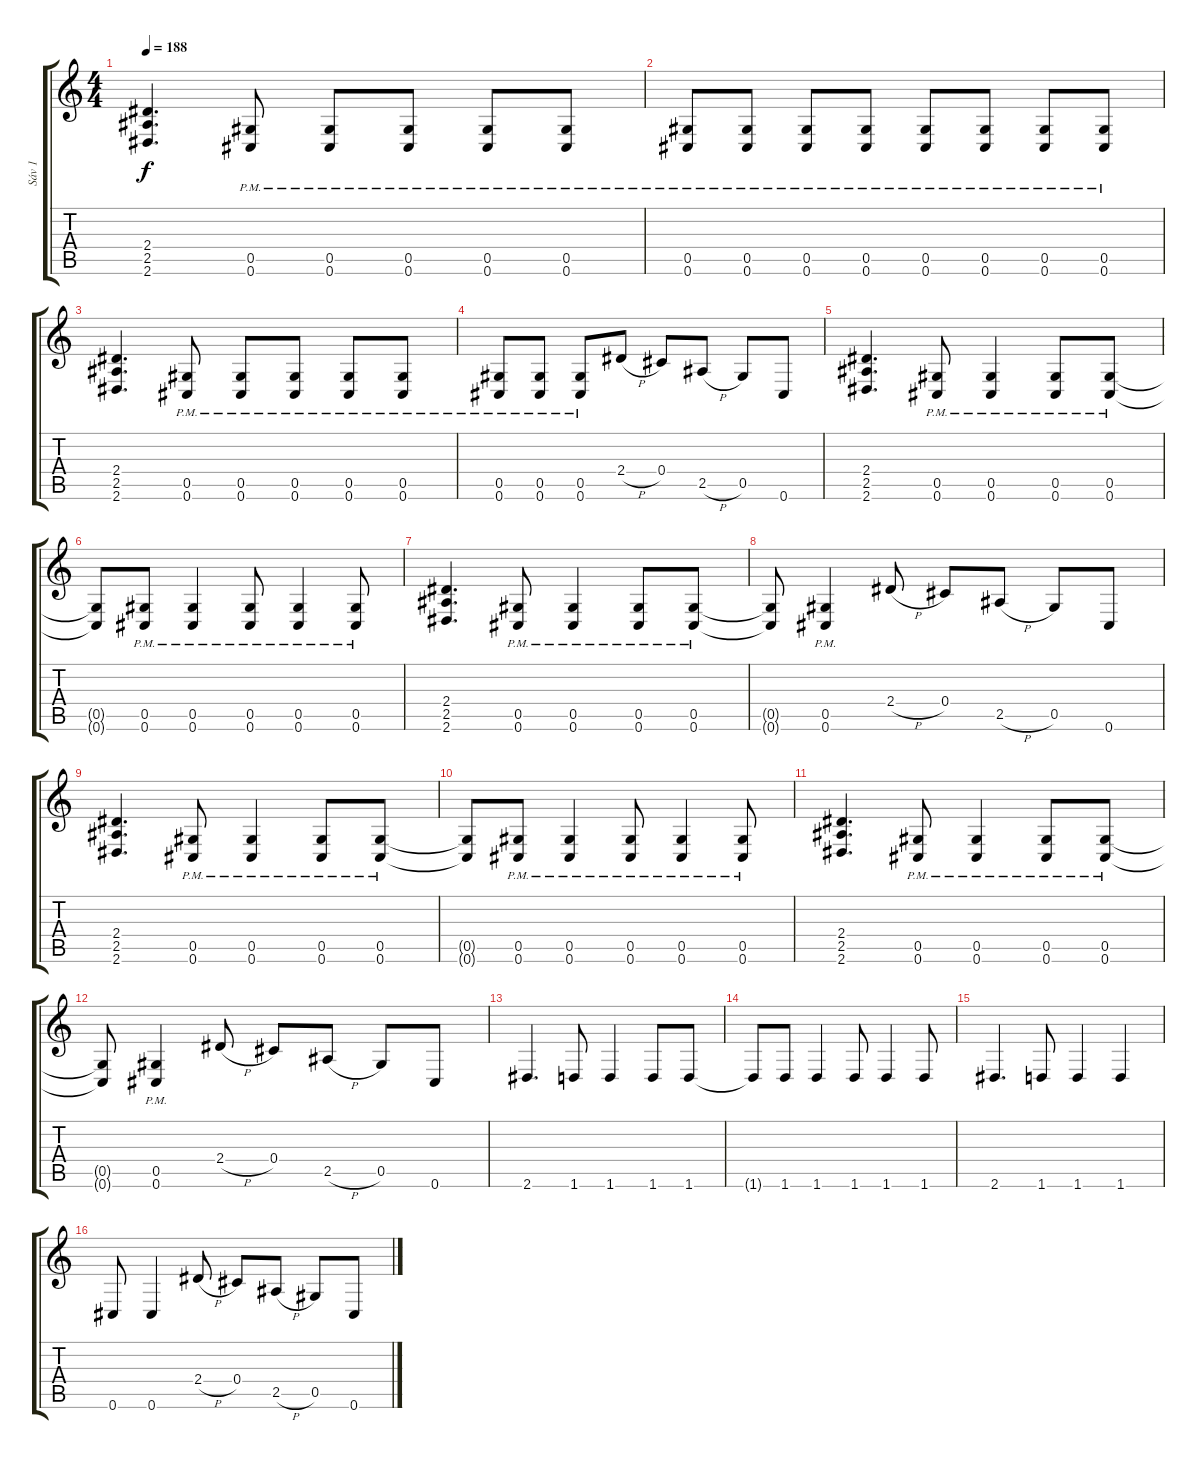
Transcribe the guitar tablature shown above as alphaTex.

\track ("Sáv 1" "Sáv 1") {instrument distortionguitar}
\staff {score tabs}
\tuning (B3 Bb3 Gb3 Db3 Ab2 Db2) {hide}
\ts (4 4)
\tempo 188
\clef g2
\ks c
(2.4 2.5 2.6).4{d dy f} (0.5{pm} 0.6{pm}).8 (0.5{pm} 0.6{pm}).8 (0.5{pm} 0.6{pm}).8 (0.5{pm} 0.6{pm}).8 (0.5{pm} 0.6{pm}).8 |
(0.5{pm} 0.6{pm}).8 (0.5{pm} 0.6{pm}).8 (0.5{pm} 0.6{pm}).8 (0.5{pm} 0.6{pm}).8 (0.5{pm} 0.6{pm}).8 (0.5{pm} 0.6{pm}).8 (0.5{pm} 0.6{pm}).8 (0.5{pm} 0.6{pm}).8 |
(2.4 2.5 2.6).4{d} (0.5{pm} 0.6{pm}).8 (0.5{pm} 0.6{pm}).8 (0.5{pm} 0.6{pm}).8 (0.5{pm} 0.6{pm}).8 (0.5{pm} 0.6{pm}).8 |
(0.5{pm} 0.6{pm}).8 (0.5{pm} 0.6{pm}).8 (0.5{pm} 0.6{pm}).8 2.4{h}.8 0.4.8 2.5{h}.8 0.5.8 0.6.8 |
(2.4 2.5 2.6).4{d} (0.5{pm} 0.6{pm}).8 (0.5{pm} 0.6{pm}).4 (0.5{pm} 0.6{pm}).8 (0.5{pm} 0.6{pm}).8 |
(0.5{t} 0.6{t}).8 (0.5{pm} 0.6{pm}).8 (0.5{pm} 0.6{pm}).4 (0.5{pm} 0.6{pm}).8 (0.5{pm} 0.6{pm}).4 (0.5{pm} 0.6{pm}).8 |
(2.4 2.5 2.6).4{d} (0.5{pm} 0.6{pm}).8 (0.5{pm} 0.6{pm}).4 (0.5{pm} 0.6{pm}).8 (0.5{pm} 0.6{pm}).8 |
(0.5{t} 0.6{t}).8 (0.5{pm} 0.6{pm}).4 2.4{h}.8 0.4.8 2.5{h}.8 0.5.8 0.6.8 |
(2.4 2.5 2.6).4{d} (0.5{pm} 0.6{pm}).8 (0.5{pm} 0.6{pm}).4 (0.5{pm} 0.6{pm}).8 (0.5{pm} 0.6{pm}).8 |
(0.5{t} 0.6{t}).8 (0.5{pm} 0.6{pm}).8 (0.5{pm} 0.6{pm}).4 (0.5{pm} 0.6{pm}).8 (0.5{pm} 0.6{pm}).4 (0.5{pm} 0.6{pm}).8 |
(2.4 2.5 2.6).4{d} (0.5{pm} 0.6{pm}).8 (0.5{pm} 0.6{pm}).4 (0.5{pm} 0.6{pm}).8 (0.5{pm} 0.6{pm}).8 |
(0.5{t} 0.6{t}).8 (0.5{pm} 0.6{pm}).4 2.4{h}.8 0.4.8 2.5{h}.8 0.5.8 0.6.8 |
2.6.4{d} 1.6.8 1.6.4 1.6.8 1.6.8 |
1.6{t}.8 1.6.8 1.6.4 1.6.8 1.6.4 1.6.8 |
2.6.4{d} 1.6.8 1.6.4 1.6.4 |
0.6.8 0.6.4 2.4{h}.8 0.4.8 2.5{h}.8 0.5.8 0.6.8
